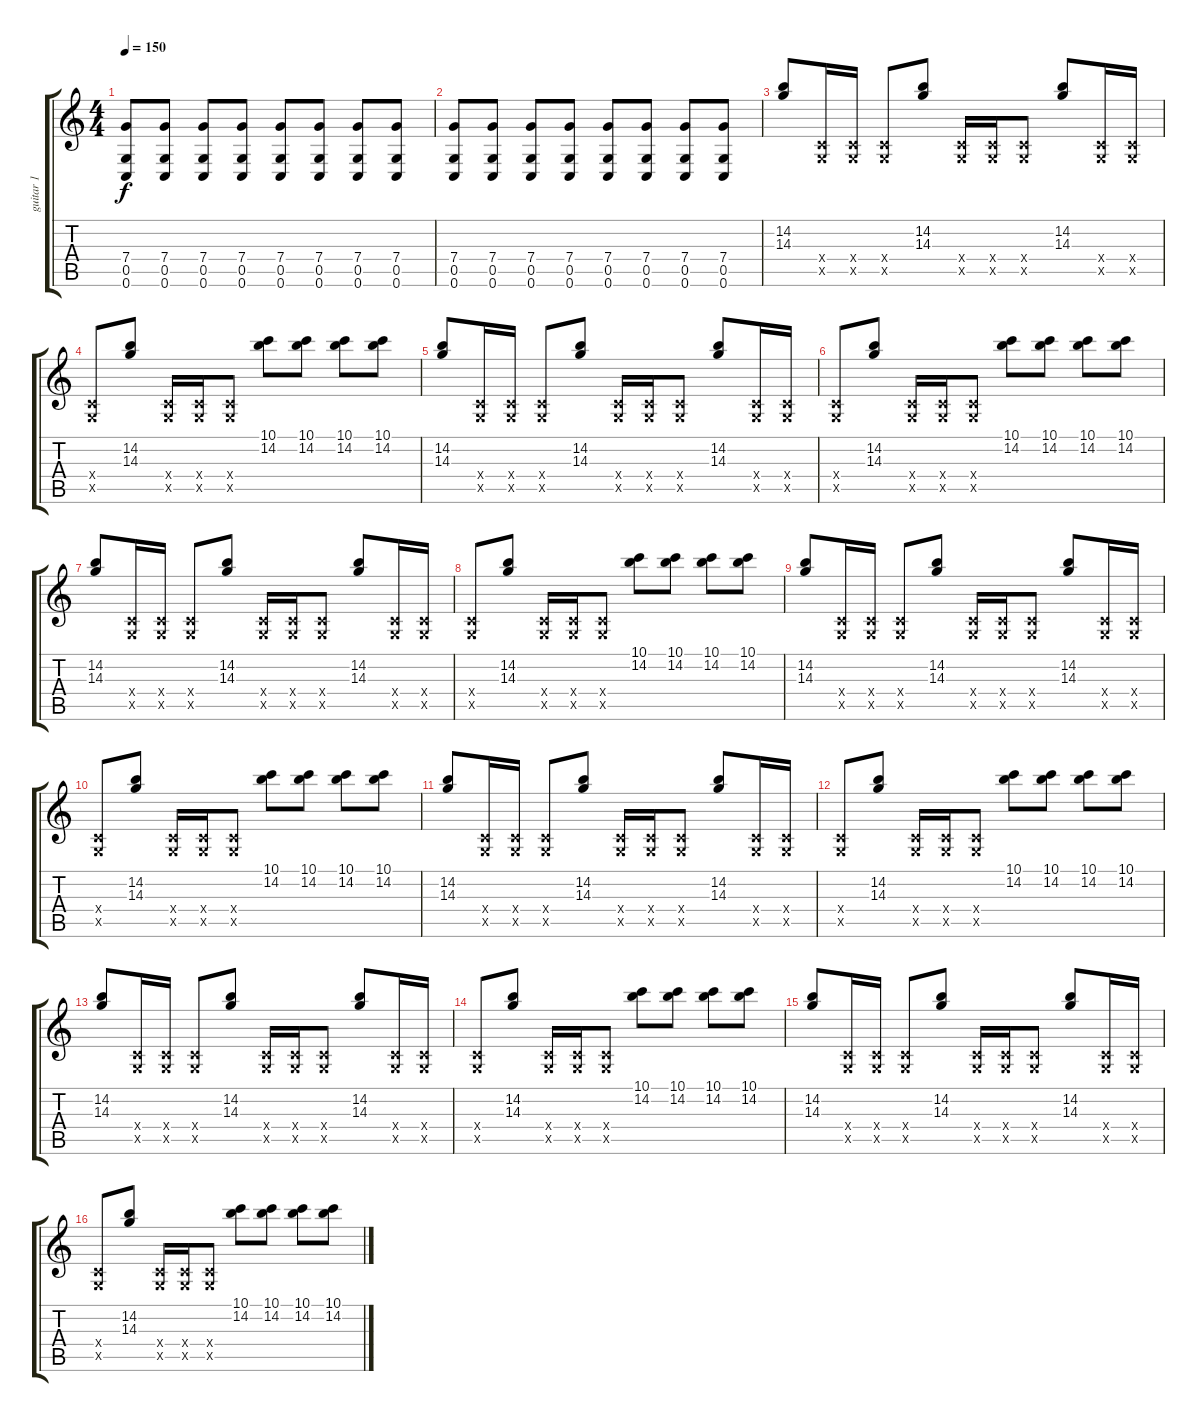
\track ("guitar 1" "guitar 1") {instrument distortionguitar}
\staff {score tabs}
\tuning (D4 A3 F3 C3 G2 C2) {hide}
\ts (4 4)
\tempo 150
\clef g2
\ks c
(7.4 0.5 0.6).8{dy f} (7.4 0.5 0.6).8 (7.4 0.5 0.6).8 (7.4 0.5 0.6).8 (7.4 0.5 0.6).8 (7.4 0.5 0.6).8 (7.4 0.5 0.6).8 (7.4 0.5 0.6).8 |
(7.4 0.5 0.6).8 (7.4 0.5 0.6).8 (7.4 0.5 0.6).8 (7.4 0.5 0.6).8 (7.4 0.5 0.6).8 (7.4 0.5 0.6).8 (7.4 0.5 0.6).8 (7.4 0.5 0.6).8 |
(14.2 14.3).8 (0.4{x} 0.5{x}).16 (0.4{x} 0.5{x}).16 (0.4{x} 0.5{x}).8 (14.2 14.3).8 (0.4{x} 0.5{x}).16 (0.4{x} 0.5{x}).16 (0.4{x} 0.5{x}).8 (14.2 14.3).8 (0.4{x} 0.5{x}).16 (0.4{x} 0.5{x}).16 |
(0.4{x} 0.5{x}).8 (14.2 14.3).8 (0.4{x} 0.5{x}).16 (0.4{x} 0.5{x}).16 (0.4{x} 0.5{x}).8 (10.1 14.2).8 (10.1 14.2).8 (10.1 14.2).8 (10.1 14.2).8 |
(14.2 14.3).8 (0.4{x} 0.5{x}).16 (0.4{x} 0.5{x}).16 (0.4{x} 0.5{x}).8 (14.2 14.3).8 (0.4{x} 0.5{x}).16 (0.4{x} 0.5{x}).16 (0.4{x} 0.5{x}).8 (14.2 14.3).8 (0.4{x} 0.5{x}).16 (0.4{x} 0.5{x}).16 |
(0.4{x} 0.5{x}).8 (14.2 14.3).8 (0.4{x} 0.5{x}).16 (0.4{x} 0.5{x}).16 (0.4{x} 0.5{x}).8 (10.1 14.2).8 (10.1 14.2).8 (10.1 14.2).8 (10.1 14.2).8 |
(14.2 14.3).8 (0.4{x} 0.5{x}).16 (0.4{x} 0.5{x}).16 (0.4{x} 0.5{x}).8 (14.2 14.3).8 (0.4{x} 0.5{x}).16 (0.4{x} 0.5{x}).16 (0.4{x} 0.5{x}).8 (14.2 14.3).8 (0.4{x} 0.5{x}).16 (0.4{x} 0.5{x}).16 |
(0.4{x} 0.5{x}).8 (14.2 14.3).8 (0.4{x} 0.5{x}).16 (0.4{x} 0.5{x}).16 (0.4{x} 0.5{x}).8 (10.1 14.2).8 (10.1 14.2).8 (10.1 14.2).8 (10.1 14.2).8 |
(14.2 14.3).8 (0.4{x} 0.5{x}).16 (0.4{x} 0.5{x}).16 (0.4{x} 0.5{x}).8 (14.2 14.3).8 (0.4{x} 0.5{x}).16 (0.4{x} 0.5{x}).16 (0.4{x} 0.5{x}).8 (14.2 14.3).8 (0.4{x} 0.5{x}).16 (0.4{x} 0.5{x}).16 |
(0.4{x} 0.5{x}).8 (14.2 14.3).8 (0.4{x} 0.5{x}).16 (0.4{x} 0.5{x}).16 (0.4{x} 0.5{x}).8 (10.1 14.2).8 (10.1 14.2).8 (10.1 14.2).8 (10.1 14.2).8 |
(14.2 14.3).8 (0.4{x} 0.5{x}).16 (0.4{x} 0.5{x}).16 (0.4{x} 0.5{x}).8 (14.2 14.3).8 (0.4{x} 0.5{x}).16 (0.4{x} 0.5{x}).16 (0.4{x} 0.5{x}).8 (14.2 14.3).8 (0.4{x} 0.5{x}).16 (0.4{x} 0.5{x}).16 |
(0.4{x} 0.5{x}).8 (14.2 14.3).8 (0.4{x} 0.5{x}).16 (0.4{x} 0.5{x}).16 (0.4{x} 0.5{x}).8 (10.1 14.2).8 (10.1 14.2).8 (10.1 14.2).8 (10.1 14.2).8 |
(14.2 14.3).8 (0.4{x} 0.5{x}).16 (0.4{x} 0.5{x}).16 (0.4{x} 0.5{x}).8 (14.2 14.3).8 (0.4{x} 0.5{x}).16 (0.4{x} 0.5{x}).16 (0.4{x} 0.5{x}).8 (14.2 14.3).8 (0.4{x} 0.5{x}).16 (0.4{x} 0.5{x}).16 |
(0.4{x} 0.5{x}).8 (14.2 14.3).8 (0.4{x} 0.5{x}).16 (0.4{x} 0.5{x}).16 (0.4{x} 0.5{x}).8 (10.1 14.2).8 (10.1 14.2).8 (10.1 14.2).8 (10.1 14.2).8 |
(14.2 14.3).8 (0.4{x} 0.5{x}).16 (0.4{x} 0.5{x}).16 (0.4{x} 0.5{x}).8 (14.2 14.3).8 (0.4{x} 0.5{x}).16 (0.4{x} 0.5{x}).16 (0.4{x} 0.5{x}).8 (14.2 14.3).8 (0.4{x} 0.5{x}).16 (0.4{x} 0.5{x}).16 |
(0.4{x} 0.5{x}).8 (14.2 14.3).8 (0.4{x} 0.5{x}).16 (0.4{x} 0.5{x}).16 (0.4{x} 0.5{x}).8 (10.1 14.2).8 (10.1 14.2).8 (10.1 14.2).8 (10.1 14.2).8
